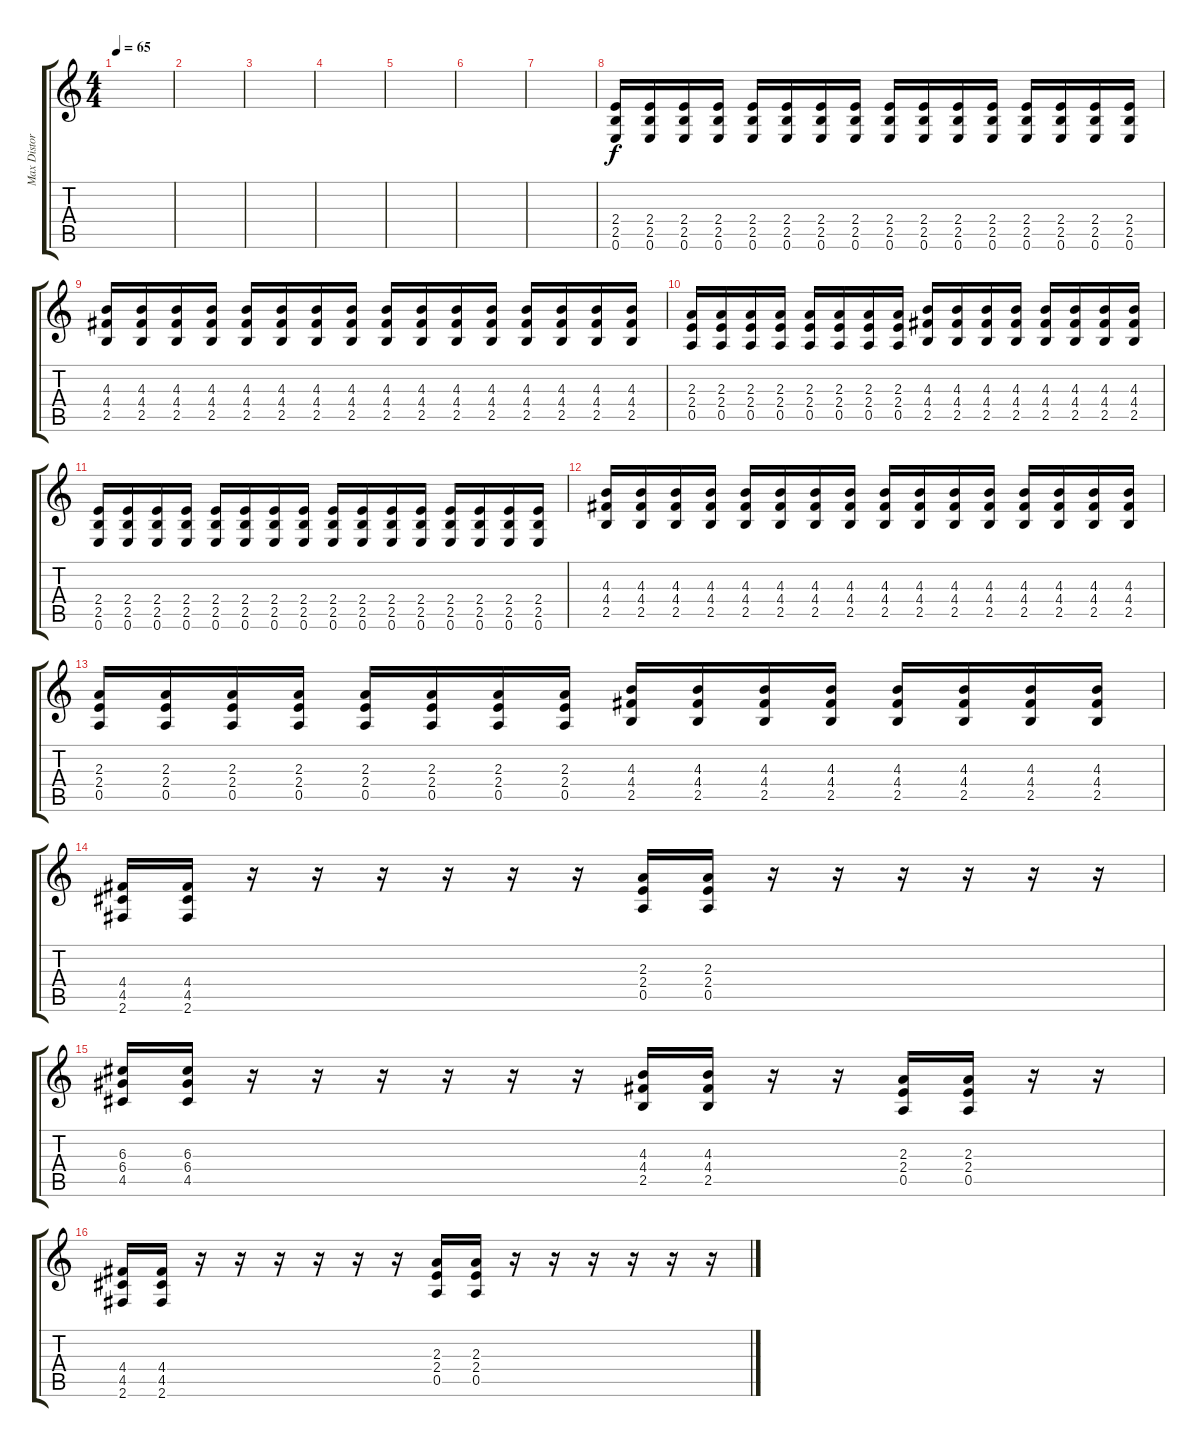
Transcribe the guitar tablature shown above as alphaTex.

\track ("Max Distortion" "Max Distor") {instrument distortionguitar}
\staff {score tabs}
\tuning (E4 B3 G3 D3 A2 E2) {hide}
\ts (4 4)
\tempo 65
\clef g2
\ks c
|
|
|
|
|
|
|
(2.4 2.5 0.6).16 (2.4 2.5 0.6).16 (2.4 2.5 0.6).16 (2.4 2.5 0.6).16 (2.4 2.5 0.6).16 (2.4 2.5 0.6).16 (2.4 2.5 0.6).16 (2.4 2.5 0.6).16 (2.4 2.5 0.6).16 (2.4 2.5 0.6).16 (2.4 2.5 0.6).16 (2.4 2.5 0.6).16 (2.4 2.5 0.6).16 (2.4 2.5 0.6).16 (2.4 2.5 0.6).16 (2.4 2.5 0.6).16 |
(4.3 4.4 2.5).16 (4.3 4.4 2.5).16 (4.3 4.4 2.5).16 (4.3 4.4 2.5).16 (4.3 4.4 2.5).16 (4.3 4.4 2.5).16 (4.3 4.4 2.5).16 (4.3 4.4 2.5).16 (4.3 4.4 2.5).16 (4.3 4.4 2.5).16 (4.3 4.4 2.5).16 (4.3 4.4 2.5).16 (4.3 4.4 2.5).16 (4.3 4.4 2.5).16 (4.3 4.4 2.5).16 (4.3 4.4 2.5).16 |
(2.3 2.4 0.5).16 (2.3 2.4 0.5).16 (2.3 2.4 0.5).16 (2.3 2.4 0.5).16 (2.3 2.4 0.5).16 (2.3 2.4 0.5).16 (2.3 2.4 0.5).16 (2.3 2.4 0.5).16 (4.3 4.4 2.5).16 (4.3 4.4 2.5).16 (4.3 4.4 2.5).16 (4.3 4.4 2.5).16 (4.3 4.4 2.5).16 (4.3 4.4 2.5).16 (4.3 4.4 2.5).16 (4.3 4.4 2.5).16 |
(2.4 2.5 0.6).16 (2.4 2.5 0.6).16 (2.4 2.5 0.6).16 (2.4 2.5 0.6).16 (2.4 2.5 0.6).16 (2.4 2.5 0.6).16 (2.4 2.5 0.6).16 (2.4 2.5 0.6).16 (2.4 2.5 0.6).16 (2.4 2.5 0.6).16 (2.4 2.5 0.6).16 (2.4 2.5 0.6).16 (2.4 2.5 0.6).16 (2.4 2.5 0.6).16 (2.4 2.5 0.6).16 (2.4 2.5 0.6).16 |
(4.3 4.4 2.5).16 (4.3 4.4 2.5).16 (4.3 4.4 2.5).16 (4.3 4.4 2.5).16 (4.3 4.4 2.5).16 (4.3 4.4 2.5).16 (4.3 4.4 2.5).16 (4.3 4.4 2.5).16 (4.3 4.4 2.5).16 (4.3 4.4 2.5).16 (4.3 4.4 2.5).16 (4.3 4.4 2.5).16 (4.3 4.4 2.5).16 (4.3 4.4 2.5).16 (4.3 4.4 2.5).16 (4.3 4.4 2.5).16 |
(2.3 2.4 0.5).16 (2.3 2.4 0.5).16 (2.3 2.4 0.5).16 (2.3 2.4 0.5).16 (2.3 2.4 0.5).16 (2.3 2.4 0.5).16 (2.3 2.4 0.5).16 (2.3 2.4 0.5).16 (4.3 4.4 2.5).16 (4.3 4.4 2.5).16 (4.3 4.4 2.5).16 (4.3 4.4 2.5).16 (4.3 4.4 2.5).16 (4.3 4.4 2.5).16 (4.3 4.4 2.5).16 (4.3 4.4 2.5).16 |
(4.4 4.5 2.6).16 (4.4 4.5 2.6).16 r.16 r.16 r.16 r.16 r.16 r.16 (2.3 2.4 0.5).16 (2.3 2.4 0.5).16 r.16 r.16 r.16 r.16 r.16 r.16 |
(6.3 6.4 4.5).16 (6.3 6.4 4.5).16 r.16 r.16 r.16 r.16 r.16 r.16 (4.3 4.4 2.5).16 (4.3 4.4 2.5).16 r.16 r.16 (2.3 2.4 0.5).16 (2.3 2.4 0.5).16 r.16 r.16 |
(4.4 4.5 2.6).16 (4.4 4.5 2.6).16 r.16 r.16 r.16 r.16 r.16 r.16 (2.3 2.4 0.5).16 (2.3 2.4 0.5).16 r.16 r.16 r.16 r.16 r.16 r.16
